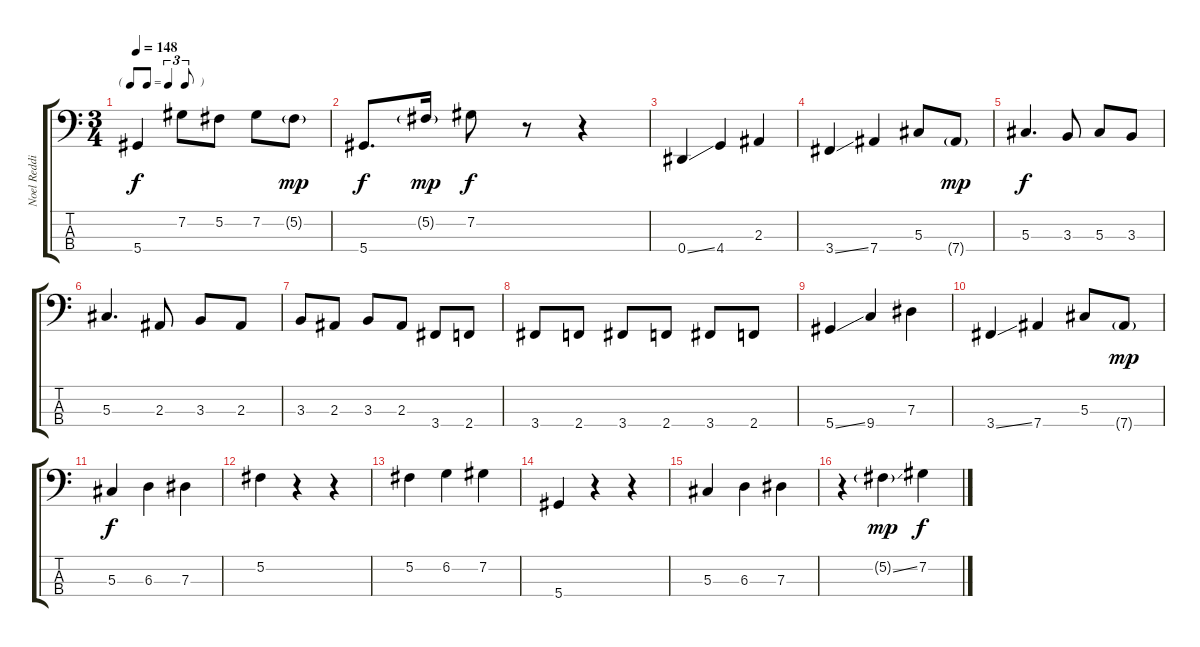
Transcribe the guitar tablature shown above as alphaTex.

\track ("Noel Redding" "Noel Reddi") {instrument electricbassfinger}
\staff {score tabs}
\tuning (Gb2 Db2 Ab1 Eb1) {hide}
\ts (3 4)
\tf triplet8th
\tempo 148
\clef f4
\ks c
5.4.4{dy f} 7.2.8 5.2.8 7.2.8 5.2{g}.8{dy mp} |
5.4.8{d dy f} 5.2{g}.16{dy mp} 7.2.8{dy f} r.8 r.4 |
0.4{ss}.4 4.4.4 2.3.4 |
3.4{ss}.4 7.4.4 5.3.8 7.4{g}.8{dy mp} |
5.3.4{d dy f} 3.3.8 5.3.8 3.3.8 |
5.3.4{d} 2.3.8 3.3.8 2.3.8 |
3.3.8 2.3.8 3.3.8 2.3.8 3.4.8 2.4.8 |
3.4.8 2.4.8 3.4.8 2.4.8 3.4.8 2.4.8 |
5.4{ss}.4 9.4.4 7.3.4 |
3.4{ss}.4 7.4.4 5.3.8 7.4{g}.8{dy mp} |
5.3.4{dy f} 6.3.4 7.3.4 |
5.2.4 r.4 r.4 |
5.2.4 6.2.4 7.2.4 |
5.4.4 r.4 r.4 |
5.3.4 6.3.4 7.3.4 |
r.4 5.2{ss g}.4{dy mp} 7.2.4{dy f}
